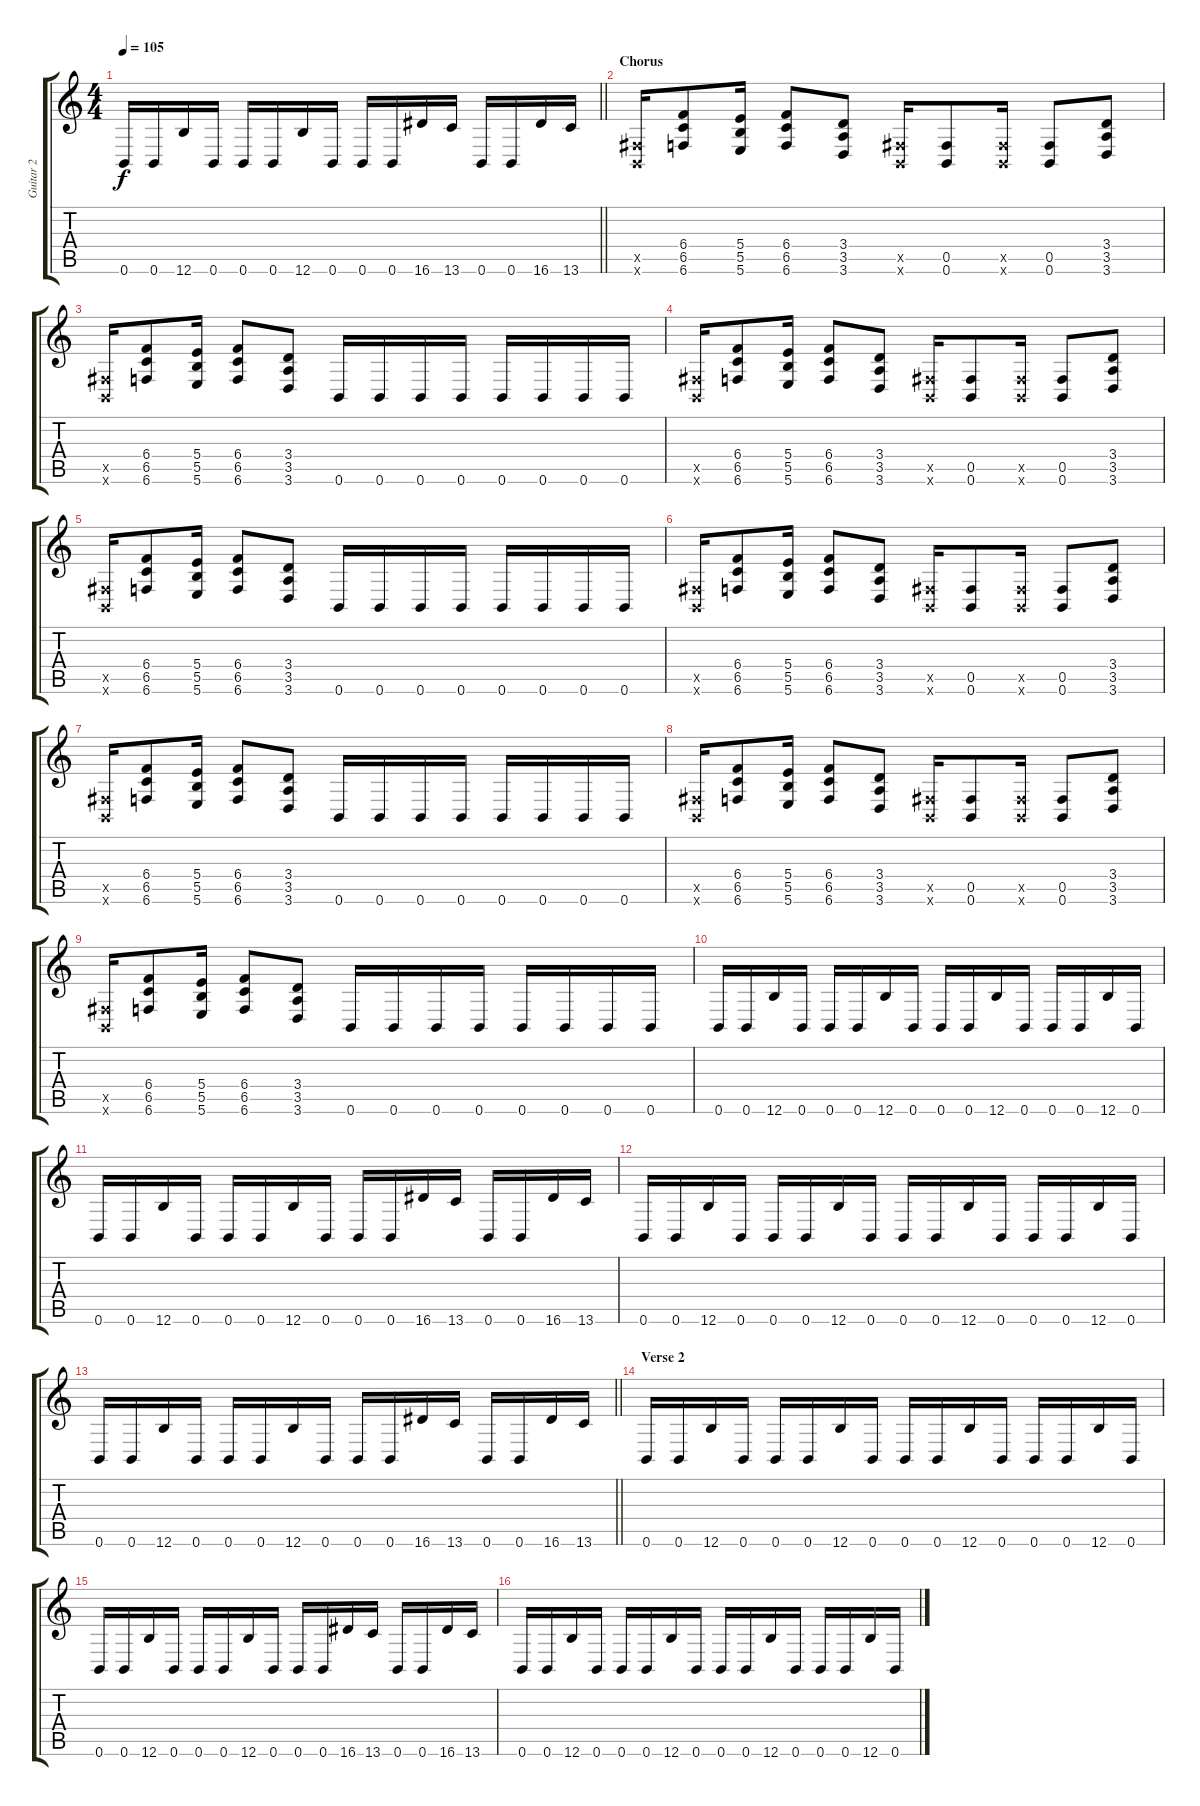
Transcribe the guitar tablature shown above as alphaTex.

\track ("Guitar 2" "Guitar 2") {instrument distortionguitar}
\staff {score tabs}
\tuning (Db4 Ab3 E3 B2 Gb2 B1) {hide}
\ts (4 4)
\tempo 105
\clef g2
\barLineRight lightlight
\ks c
0.6.16{dy f} 0.6.16 12.6.16 0.6.16 0.6.16 0.6.16 12.6.16 0.6.16 0.6.16 0.6.16 16.6.16 13.6.16 0.6.16 0.6.16 16.6.16 13.6.16 |
\section ("" "Chorus")
(0.5{x} 0.6{x}).16 (6.4 6.5 6.6).8 (5.4 5.5 5.6).16 (6.4 6.5 6.6).8 (3.4 3.5 3.6).8 (0.5{x} 0.6{x}).16 (0.5 0.6).8 (0.5{x} 0.6{x}).16 (0.5 0.6).8 (3.4 3.5 3.6).8 |
(0.5{x} 0.6{x}).16 (6.4 6.5 6.6).8 (5.4 5.5 5.6).16 (6.4 6.5 6.6).8 (3.4 3.5 3.6).8 0.6.16 0.6.16 0.6.16 0.6.16 0.6.16 0.6.16 0.6.16 0.6.16 |
(0.5{x} 0.6{x}).16 (6.4 6.5 6.6).8 (5.4 5.5 5.6).16 (6.4 6.5 6.6).8 (3.4 3.5 3.6).8 (0.5{x} 0.6{x}).16 (0.5 0.6).8 (0.5{x} 0.6{x}).16 (0.5 0.6).8 (3.4 3.5 3.6).8 |
(0.5{x} 0.6{x}).16 (6.4 6.5 6.6).8 (5.4 5.5 5.6).16 (6.4 6.5 6.6).8 (3.4 3.5 3.6).8 0.6.16 0.6.16 0.6.16 0.6.16 0.6.16 0.6.16 0.6.16 0.6.16 |
(0.5{x} 0.6{x}).16 (6.4 6.5 6.6).8 (5.4 5.5 5.6).16 (6.4 6.5 6.6).8 (3.4 3.5 3.6).8 (0.5{x} 0.6{x}).16 (0.5 0.6).8 (0.5{x} 0.6{x}).16 (0.5 0.6).8 (3.4 3.5 3.6).8 |
(0.5{x} 0.6{x}).16 (6.4 6.5 6.6).8 (5.4 5.5 5.6).16 (6.4 6.5 6.6).8 (3.4 3.5 3.6).8 0.6.16 0.6.16 0.6.16 0.6.16 0.6.16 0.6.16 0.6.16 0.6.16 |
(0.5{x} 0.6{x}).16 (6.4 6.5 6.6).8 (5.4 5.5 5.6).16 (6.4 6.5 6.6).8 (3.4 3.5 3.6).8 (0.5{x} 0.6{x}).16 (0.5 0.6).8 (0.5{x} 0.6{x}).16 (0.5 0.6).8 (3.4 3.5 3.6).8 |
(0.5{x} 0.6{x}).16 (6.4 6.5 6.6).8 (5.4 5.5 5.6).16 (6.4 6.5 6.6).8 (3.4 3.5 3.6).8 0.6.16 0.6.16 0.6.16 0.6.16 0.6.16 0.6.16 0.6.16 0.6.16 |
0.6.16 0.6.16 12.6.16 0.6.16 0.6.16 0.6.16 12.6.16 0.6.16 0.6.16 0.6.16 12.6.16 0.6.16 0.6.16 0.6.16 12.6.16 0.6.16 |
0.6.16 0.6.16 12.6.16 0.6.16 0.6.16 0.6.16 12.6.16 0.6.16 0.6.16 0.6.16 16.6.16 13.6.16 0.6.16 0.6.16 16.6.16 13.6.16 |
0.6.16 0.6.16 12.6.16 0.6.16 0.6.16 0.6.16 12.6.16 0.6.16 0.6.16 0.6.16 12.6.16 0.6.16 0.6.16 0.6.16 12.6.16 0.6.16 |
\barLineRight lightlight
0.6.16 0.6.16 12.6.16 0.6.16 0.6.16 0.6.16 12.6.16 0.6.16 0.6.16 0.6.16 16.6.16 13.6.16 0.6.16 0.6.16 16.6.16 13.6.16 |
\section ("" "Verse 2")
0.6.16 0.6.16 12.6.16 0.6.16 0.6.16 0.6.16 12.6.16 0.6.16 0.6.16 0.6.16 12.6.16 0.6.16 0.6.16 0.6.16 12.6.16 0.6.16 |
0.6.16 0.6.16 12.6.16 0.6.16 0.6.16 0.6.16 12.6.16 0.6.16 0.6.16 0.6.16 16.6.16 13.6.16 0.6.16 0.6.16 16.6.16 13.6.16 |
0.6.16 0.6.16 12.6.16 0.6.16 0.6.16 0.6.16 12.6.16 0.6.16 0.6.16 0.6.16 12.6.16 0.6.16 0.6.16 0.6.16 12.6.16 0.6.16
